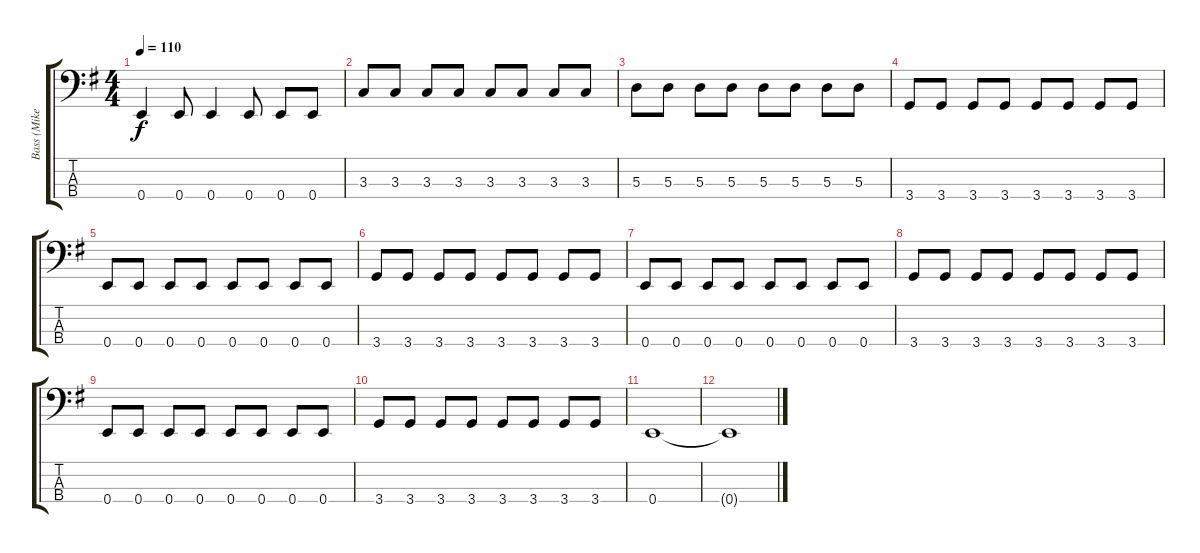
\track ("Bass (Mike Dirnt)" "Bass (Mike") {instrument electricbasspick}
\staff {score tabs}
\tuning (G2 D2 A1 E1) {hide}
\ts (4 4)
\tempo 110
\clef f4
\ks g
0.4.4{dy f} 0.4.8 0.4.4 0.4.8 0.4.8 0.4.8 |
3.3.8 3.3.8 3.3.8 3.3.8 3.3.8 3.3.8 3.3.8 3.3.8 |
5.3.8 5.3.8 5.3.8 5.3.8 5.3.8 5.3.8 5.3.8 5.3.8 |
3.4.8 3.4.8 3.4.8 3.4.8 3.4.8 3.4.8 3.4.8 3.4.8 |
0.4.8 0.4.8 0.4.8 0.4.8 0.4.8 0.4.8 0.4.8 0.4.8 |
3.4.8 3.4.8 3.4.8 3.4.8 3.4.8 3.4.8 3.4.8 3.4.8 |
0.4.8 0.4.8 0.4.8 0.4.8 0.4.8 0.4.8 0.4.8 0.4.8 |
3.4.8 3.4.8 3.4.8 3.4.8 3.4.8 3.4.8 3.4.8 3.4.8 |
0.4.8 0.4.8 0.4.8 0.4.8 0.4.8 0.4.8 0.4.8 0.4.8 |
3.4.8 3.4.8 3.4.8 3.4.8 3.4.8 3.4.8 3.4.8 3.4.8 |
0.4.1 |
0.4{t}.1
